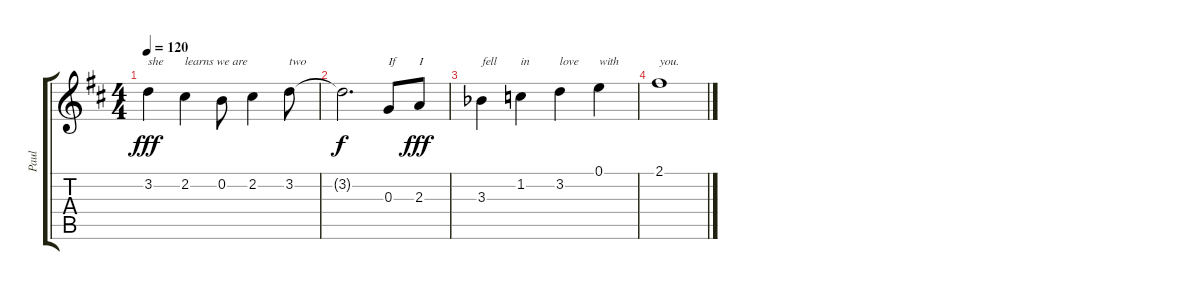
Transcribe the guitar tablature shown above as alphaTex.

\track ("Paul" "Paul") {instrument acousticguitarsteel}
\staff {score tabs}
\tuning (E4 B3 G3 D3 A2 E2) {hide}
\ts (4 4)
\tempo 120
\clef g2
\ks d
3.2.4{txt "she" dy fff} 2.2.4{txt "learns we are"} 0.2.8 2.2.4 3.2.8{txt "two"} |
3.2{t}.2{d dy f} 0.3.8{txt "If"} 2.3.8{txt "I" dy fff} |
3.3{acc b}.4{txt "fell"} 1.2.4{txt "in"} 3.2.4{txt "love"} 0.1.4{txt "with"} |
2.1.1{txt "you."}
